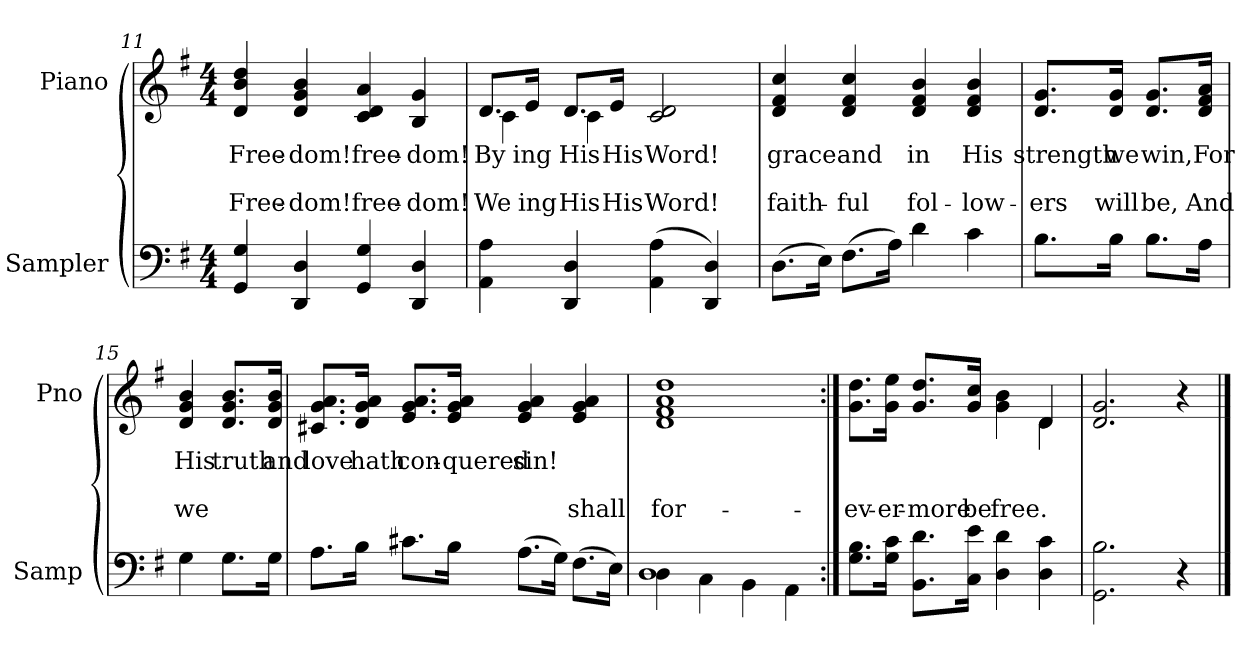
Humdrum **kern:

**kern	**kern	**text	**text	**text
*part2	*part1	*part1	*part1	*part1
*staff2	*staff1	*staff1	*staff1	*staff1
*I"Sampler	*I"Piano	*	*	*
*I'Samp	*I'Pno	*	*	*
*clefF4	*clefG2	*	*	*
*k[f#]	*k[f#]	*	*	*
*G:	*G:	*	*	*
*M4/4	*M4/4	*	*	*
=11	=11	=11	=11	=11
4GG 4G	4d 4b 4dd	Free-	.	Free-
4DD 4D	4d 4g 4b	-dom!	.	-dom!
4GG 4G	4c 4d 4a	free-	.	free-
4DD 4D	4B 4g	-dom!	.	-dom!
=12	=12	=12	=12	=12
*	*^	*	*	*
4AA 4A	8.d/L	4c	By	.	We
.	16e/Jk	.	-ing	.	-ing
4DD 4D	8.d/L	4c	His	.	His
.	16e/Jk	.	His	.	His
(4AA 4A	2c 2d	2ryy	Word!	.	Word!
4DD 4D)	.	.	.	.	.
*	*v	*v	*	*	*
=13	=13	=13	=13	=13
(8.D\L	4d 4f# 4cc	grace	.	faith-
16E\Jk)	.	.	.	.
(8.F#\L	4d 4f# 4cc	and	.	-ful
16A\Jk)	.	.	.	.
4d	4d 4f# 4b	in	.	fol-
4c	4d 4f# 4b	His	.	-low-
=14	=14	=14	=14	=14
8.B\L	8.d/ 8.g/L	strength	.	-ers
16B\Jk	16d/ 16g/Jk	we	.	will
8.B\L	8.d/ 8.g/L	win,	.	be,
16A\Jk	16d/ 16f#/ 16a/Jk	For	.	And
=15	=15	=15	=15	=15
4G	4d 4g 4b	His	.	we
8.G\L	8.d/ 8.g/ 8.b/L	truth	.	.
16G\Jk	16d/ 16g/ 16b/Jk	and	.	.
=16	=16	=16	=16	=16
8.A\L	8.c#X/ 8.g/ 8.a/L	love	.	.
16B\Jk	16d/ 16g/ 16a/Jk	hath	.	.
8.c#X\L	8.e/ 8.g/ 8.a/L	con-	.	.
16B\Jk	16e/ 16g/ 16a/Jk	-quered	.	.
(8.A\L	4e 4g 4a	sin!	.	.
16G\Jk)	.	.	.	.
(8.F#\L	4e 4g 4a	.	.	shall
16E\Jk)	.	.	.	.
=17	=17	=17	=17	=17
*^	*	*	*	*
4D\	1D	1d 1f# 1a 1dd	.	.	for-
4C\	.	.	.	.	.
4BB\	.	.	.	.	.
4AA\	.	.	.	.	.
*v	*v	*	*	*	*
=18:|!	=18:|!	=18:|!	=18:|!	=18:|!
*	*^	*	*	*
8.G\ 8.B\L	8.g\ 8.dd\L	2.ryy	.	.	-ev-
16G\ 16c\Jk	16g\ 16ee\Jk	.	.	.	-er-
8.BB\ 8.d\L	8.g/ 8.dd/L	.	.	.	-more
16C\ 16e\Jk	16g/ 16cc/Jk	.	.	.	be
4D\ 4d\	4g\ 4b\	.	.	.	free.
4D\ 4c\	4d/	4d	.	.	.
*	*v	*v	*	*	*
=19	=19	=19	=19	=19
2.GG\ 2.B\	2.d 2.g	.	.	.
4r	4r	.	.	.
==	==	==	==	==
*-	*-	*-	*-	*-
